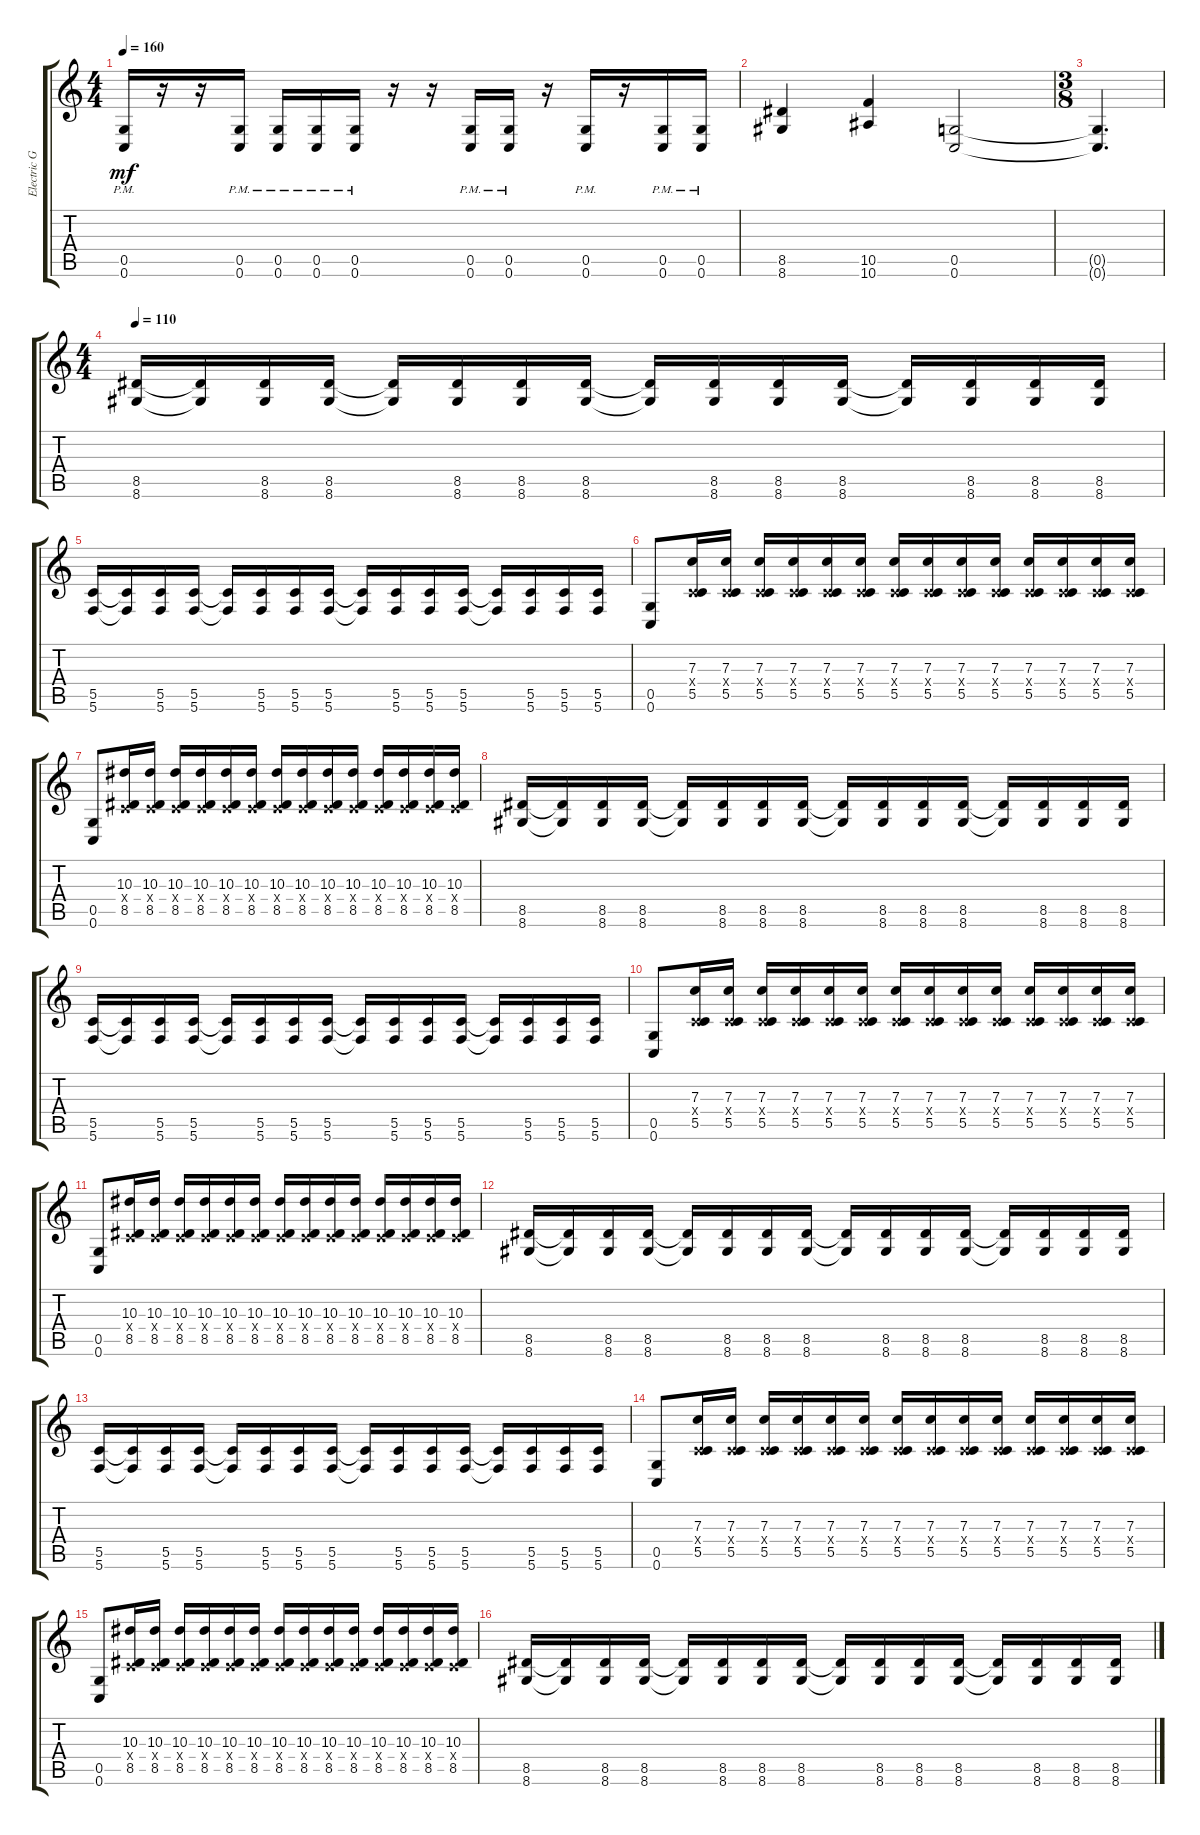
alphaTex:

\track ("Electric Guitar" "Electric G") {instrument distortionguitar}
\staff {score tabs}
\tuning (D4 A3 F3 C3 G2 C2) {hide}
\ts (4 4)
\tempo 160
\clef g2
\ks c
(0.5{pm} 0.6{pm}).16{dy mf} r.16 r.16 (0.5{pm} 0.6{pm}).16 (0.5{pm} 0.6{pm}).16 (0.5{pm} 0.6{pm}).16 (0.5{pm} 0.6{pm}).16 r.16 r.16 (0.5{pm} 0.6{pm}).16 (0.5{pm} 0.6{pm}).16 r.16 (0.5{pm} 0.6{pm}).16 r.16 (0.5{pm} 0.6{pm}).16 (0.5{pm} 0.6{pm}).16 |
(8.5 8.6).4 (10.5 10.6).4 (0.5 0.6).2 |
\ts (3 8)
(0.5{t} 0.6{t}).4{d} |
\ts (4 4)
\tempo 110
(8.5 8.6).16 (8.5{t} 8.6{t}).16 (8.5 8.6).16 (8.5 8.6).16 (8.5{t} 8.6{t}).16 (8.5 8.6).16 (8.5 8.6).16 (8.5 8.6).16 (8.5{t} 8.6{t}).16 (8.5 8.6).16 (8.5 8.6).16 (8.5 8.6).16 (8.5{t} 8.6{t}).16 (8.5 8.6).16 (8.5 8.6).16 (8.5 8.6).16 |
(5.5 5.6).16 (5.5{t} 5.6{t}).16 (5.5 5.6).16 (5.5 5.6).16 (5.5{t} 5.6{t}).16 (5.5 5.6).16 (5.5 5.6).16 (5.5 5.6).16 (5.5{t} 5.6{t}).16 (5.5 5.6).16 (5.5 5.6).16 (5.5 5.6).16 (5.5{t} 5.6{t}).16 (5.5 5.6).16 (5.5 5.6).16 (5.5 5.6).16 |
(0.5 0.6).8 (7.3 0.4{x} 5.5).16 (7.3 0.4{x} 5.5).16 (7.3 0.4{x} 5.5).16 (7.3 0.4{x} 5.5).16 (7.3 0.4{x} 5.5).16 (7.3 0.4{x} 5.5).16 (7.3 0.4{x} 5.5).16 (7.3 0.4{x} 5.5).16 (7.3 0.4{x} 5.5).16 (7.3 0.4{x} 5.5).16 (7.3 0.4{x} 5.5).16 (7.3 0.4{x} 5.5).16 (7.3 0.4{x} 5.5).16 (7.3 0.4{x} 5.5).16 |
(0.5 0.6).8 (10.3 0.4{x} 8.5).16 (10.3 0.4{x} 8.5).16 (10.3 0.4{x} 8.5).16 (10.3 0.4{x} 8.5).16 (10.3 0.4{x} 8.5).16 (10.3 0.4{x} 8.5).16 (10.3 0.4{x} 8.5).16 (10.3 0.4{x} 8.5).16 (10.3 0.4{x} 8.5).16 (10.3 0.4{x} 8.5).16 (10.3 0.4{x} 8.5).16 (10.3 0.4{x} 8.5).16 (10.3 0.4{x} 8.5).16 (10.3 0.4{x} 8.5).16 |
(8.5 8.6).16 (8.5{t} 8.6{t}).16 (8.5 8.6).16 (8.5 8.6).16 (8.5{t} 8.6{t}).16 (8.5 8.6).16 (8.5 8.6).16 (8.5 8.6).16 (8.5{t} 8.6{t}).16 (8.5 8.6).16 (8.5 8.6).16 (8.5 8.6).16 (8.5{t} 8.6{t}).16 (8.5 8.6).16 (8.5 8.6).16 (8.5 8.6).16 |
(5.5 5.6).16 (5.5{t} 5.6{t}).16 (5.5 5.6).16 (5.5 5.6).16 (5.5{t} 5.6{t}).16 (5.5 5.6).16 (5.5 5.6).16 (5.5 5.6).16 (5.5{t} 5.6{t}).16 (5.5 5.6).16 (5.5 5.6).16 (5.5 5.6).16 (5.5{t} 5.6{t}).16 (5.5 5.6).16 (5.5 5.6).16 (5.5 5.6).16 |
(0.5 0.6).8 (7.3 0.4{x} 5.5).16 (7.3 0.4{x} 5.5).16 (7.3 0.4{x} 5.5).16 (7.3 0.4{x} 5.5).16 (7.3 0.4{x} 5.5).16 (7.3 0.4{x} 5.5).16 (7.3 0.4{x} 5.5).16 (7.3 0.4{x} 5.5).16 (7.3 0.4{x} 5.5).16 (7.3 0.4{x} 5.5).16 (7.3 0.4{x} 5.5).16 (7.3 0.4{x} 5.5).16 (7.3 0.4{x} 5.5).16 (7.3 0.4{x} 5.5).16 |
(0.5 0.6).8 (10.3 0.4{x} 8.5).16 (10.3 0.4{x} 8.5).16 (10.3 0.4{x} 8.5).16 (10.3 0.4{x} 8.5).16 (10.3 0.4{x} 8.5).16 (10.3 0.4{x} 8.5).16 (10.3 0.4{x} 8.5).16 (10.3 0.4{x} 8.5).16 (10.3 0.4{x} 8.5).16 (10.3 0.4{x} 8.5).16 (10.3 0.4{x} 8.5).16 (10.3 0.4{x} 8.5).16 (10.3 0.4{x} 8.5).16 (10.3 0.4{x} 8.5).16 |
(8.5 8.6).16 (8.5{t} 8.6{t}).16 (8.5 8.6).16 (8.5 8.6).16 (8.5{t} 8.6{t}).16 (8.5 8.6).16 (8.5 8.6).16 (8.5 8.6).16 (8.5{t} 8.6{t}).16 (8.5 8.6).16 (8.5 8.6).16 (8.5 8.6).16 (8.5{t} 8.6{t}).16 (8.5 8.6).16 (8.5 8.6).16 (8.5 8.6).16 |
(5.5 5.6).16 (5.5{t} 5.6{t}).16 (5.5 5.6).16 (5.5 5.6).16 (5.5{t} 5.6{t}).16 (5.5 5.6).16 (5.5 5.6).16 (5.5 5.6).16 (5.5{t} 5.6{t}).16 (5.5 5.6).16 (5.5 5.6).16 (5.5 5.6).16 (5.5{t} 5.6{t}).16 (5.5 5.6).16 (5.5 5.6).16 (5.5 5.6).16 |
(0.5 0.6).8 (7.3 0.4{x} 5.5).16 (7.3 0.4{x} 5.5).16 (7.3 0.4{x} 5.5).16 (7.3 0.4{x} 5.5).16 (7.3 0.4{x} 5.5).16 (7.3 0.4{x} 5.5).16 (7.3 0.4{x} 5.5).16 (7.3 0.4{x} 5.5).16 (7.3 0.4{x} 5.5).16 (7.3 0.4{x} 5.5).16 (7.3 0.4{x} 5.5).16 (7.3 0.4{x} 5.5).16 (7.3 0.4{x} 5.5).16 (7.3 0.4{x} 5.5).16 |
(0.5 0.6).8 (10.3 0.4{x} 8.5).16 (10.3 0.4{x} 8.5).16 (10.3 0.4{x} 8.5).16 (10.3 0.4{x} 8.5).16 (10.3 0.4{x} 8.5).16 (10.3 0.4{x} 8.5).16 (10.3 0.4{x} 8.5).16 (10.3 0.4{x} 8.5).16 (10.3 0.4{x} 8.5).16 (10.3 0.4{x} 8.5).16 (10.3 0.4{x} 8.5).16 (10.3 0.4{x} 8.5).16 (10.3 0.4{x} 8.5).16 (10.3 0.4{x} 8.5).16 |
(8.5 8.6).16 (8.5{t} 8.6{t}).16 (8.5 8.6).16 (8.5 8.6).16 (8.5{t} 8.6{t}).16 (8.5 8.6).16 (8.5 8.6).16 (8.5 8.6).16 (8.5{t} 8.6{t}).16 (8.5 8.6).16 (8.5 8.6).16 (8.5 8.6).16 (8.5{t} 8.6{t}).16 (8.5 8.6).16 (8.5 8.6).16 (8.5 8.6).16
